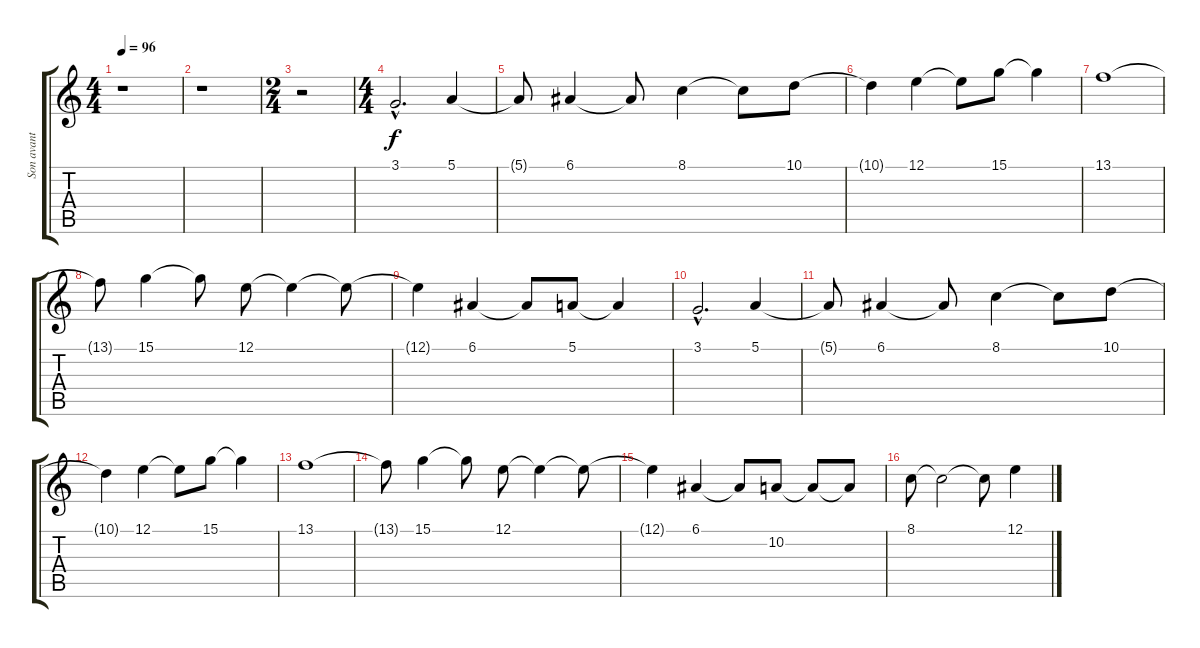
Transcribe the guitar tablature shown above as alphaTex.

\track ("Son avant" "Son avant") {instrument lead6voice}
\staff {score tabs}
\tuning (E4 B3 G3 D3 A2 E2) {hide}
\ts (4 4)
\tempo 96
\clef g2
\ks c
r.1{dy f} |
r.1 |
\ts (2 4)
r.2{volume 10 instrument fx5brightness} |
\ts (4 4)
3.1{hac}.2{d} 5.1.4 |
5.1{t}.8 6.1.4 6.1{t}.8 8.1.4 8.1{t}.8 10.1.8 |
10.1{t}.4 12.1.4 12.1{t}.8 15.1.8 15.1{t}.4 |
13.1.1 |
13.1{t}.8 15.1.4 15.1{t}.8 12.1.8 12.1{t}.4 12.1{t}.8 |
12.1{t}.4 6.1.4 6.1{t}.8 5.1.8 5.1{t}.4 |
3.1{hac}.2{d} 5.1.4 |
5.1{t}.8 6.1.4 6.1{t}.8 8.1.4 8.1{t}.8 10.1.8 |
10.1{t}.4 12.1.4 12.1{t}.8 15.1.8 15.1{t}.4 |
13.1.1 |
13.1{t}.8 15.1.4 15.1{t}.8 12.1.8 12.1{t}.4 12.1{t}.8 |
12.1{t}.4 6.1.4 6.1{t}.8 10.2.8 10.2{t}.8 10.2{t}.8 |
8.1.8{instrument fx5brightness} 8.1{t}.2 8.1{t}.8 12.1.4
